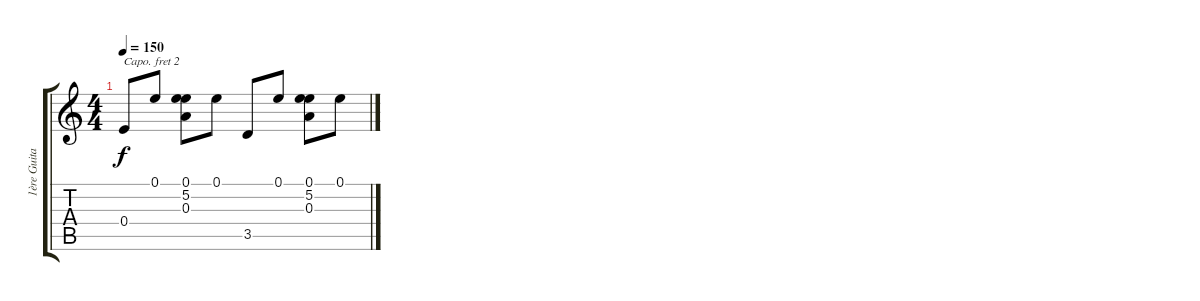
\track ("1ère Guitare" "1ère Guita") {instrument acousticguitarnylon}
\staff {score tabs}
\capo 2
\tuning (D4 A3 G3 D3 A2 E2) {hide}
\ts (4 4)
\tempo 150
\clef g2
\ks c
0.4.8{dy f} 0.1.8 (0.1 5.2 0.3).8 0.1.8 3.5.8 0.1.8 (0.1 5.2 0.3).8 0.1.8
